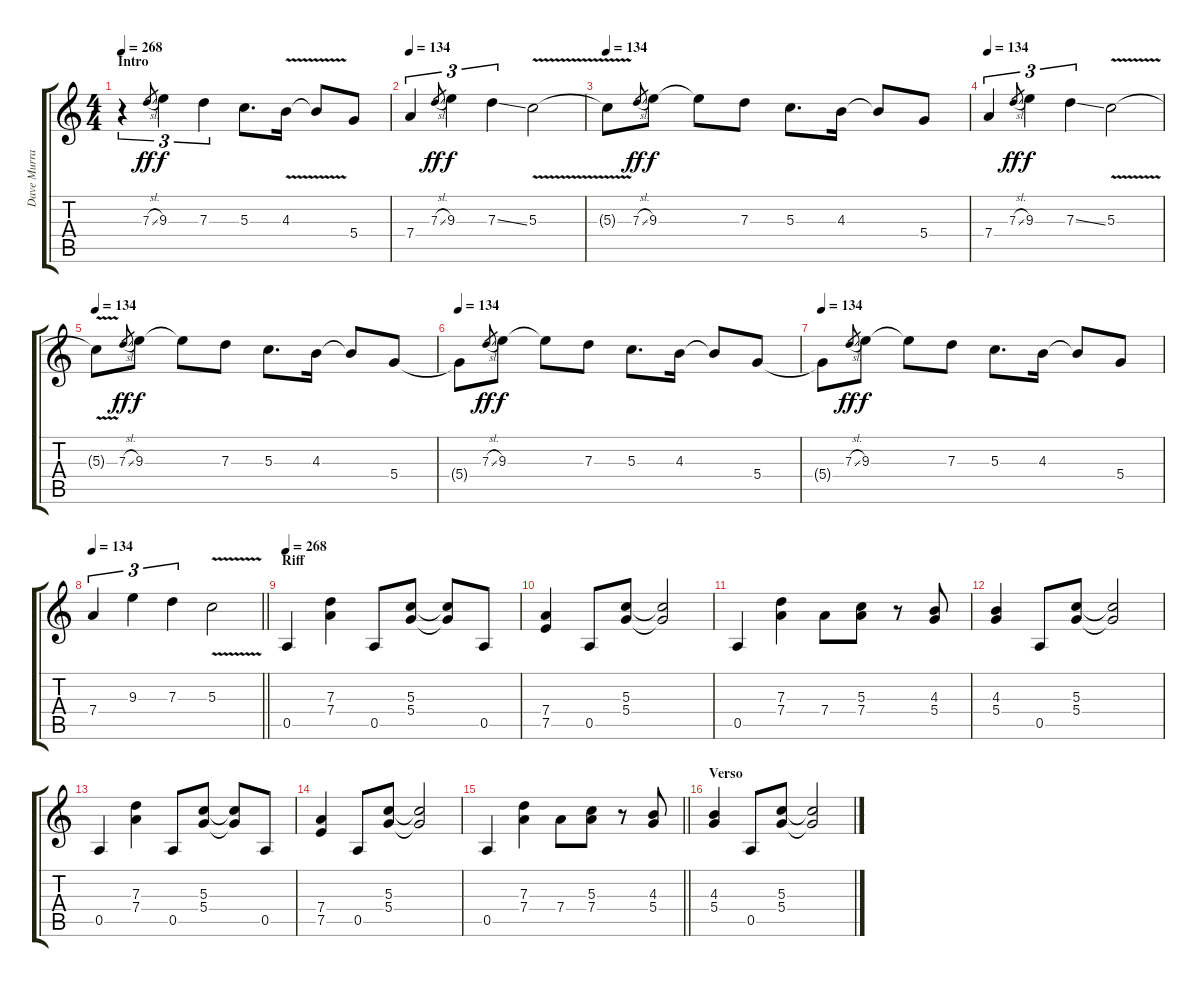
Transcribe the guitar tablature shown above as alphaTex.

\track ("Dave Murray" "Dave Murra") {instrument overdrivenguitar}
\staff {score tabs}
\tuning (E4 B3 G3 D3 A2 E2) {hide}
\ts (4 4)
\section ("" "Intro")
\tempo 268
\tempo 134
\tempo 268
\clef g2
\ks c
r.4{tu (3 2) dy ff instrument overdrivenguitar} 7.3{sl}.8{gr} 9.3.4{tu (3 2) dy f} 7.3.4{tu (3 2)} 5.3.8{d} 4.3{v}.16 4.3{t}.8 5.4.8 |
\tempo 134
7.4.4{tu (3 2)} 7.3{sl}.8{gr dy ff} 9.3.4{tu (3 2) dy f} 7.3{ss}.4{tu (3 2)} 5.3{v}.2 |
\tempo 134
5.3{t}.8 7.3{sl}.8{gr dy ff} 9.3.8{dy f} 9.3{t}.8 7.3.8 5.3.8{d} 4.3.16 4.3{t}.8 5.4.8 |
\tempo 134
7.4.4{tu (3 2)} 7.3{sl}.8{gr dy ff} 9.3.4{tu (3 2) dy f} 7.3{ss}.4{tu (3 2)} 5.3{v}.2 |
\tempo 134
5.3{t}.8 7.3{sl}.8{gr dy ff} 9.3.8{dy f} 9.3{t}.8 7.3.8 5.3.8{d} 4.3.16 4.3{t}.8 5.4.8 |
\tempo 134
5.4{t}.8 7.3{sl}.8{gr dy ff} 9.3.8{dy f} 9.3{t}.8 7.3.8 5.3.8{d} 4.3.16 4.3{t}.8 5.4.8 |
\tempo 134
5.4{t}.8 7.3{sl}.8{gr dy ff} 9.3.8{dy f} 9.3{t}.8 7.3.8 5.3.8{d} 4.3.16 4.3{t}.8 5.4.8 |
\tempo 134
\barLineRight lightlight
7.4.4{tu (3 2)} 9.3.4{tu (3 2)} 7.3.4{tu (3 2)} 5.3{v}.2 |
\section ("" "Riff")
\tempo 268
0.5.4{instrument overdrivenguitar} (7.3 7.4).4 0.5.8 (5.3 5.4).8 (5.3{t} 5.4{t}).8 0.5.8 |
(7.4 7.5).4 0.5.8 (5.3 5.4).8 (5.3{t} 5.4{t}).2 |
0.5.4 (7.3 7.4).4 7.4.8 (5.3 7.4).8 r.8 (4.3 5.4).8 |
(4.3 5.4).4 0.5.8 (5.3 5.4).8 (5.3{t} 5.4{t}).2 |
0.5.4 (7.3 7.4).4 0.5.8 (5.3 5.4).8 (5.3{t} 5.4{t}).8 0.5.8 |
(7.4 7.5).4 0.5.8 (5.3 5.4).8 (5.3{t} 5.4{t}).2 |
\barLineRight lightlight
0.5.4 (7.3 7.4).4 7.4.8 (5.3 7.4).8 r.8 (4.3 5.4).8 |
\section ("" "Verso ")
(4.3 5.4).4 0.5.8 (5.3 5.4).8 (5.3{t} 5.4{t}).2
